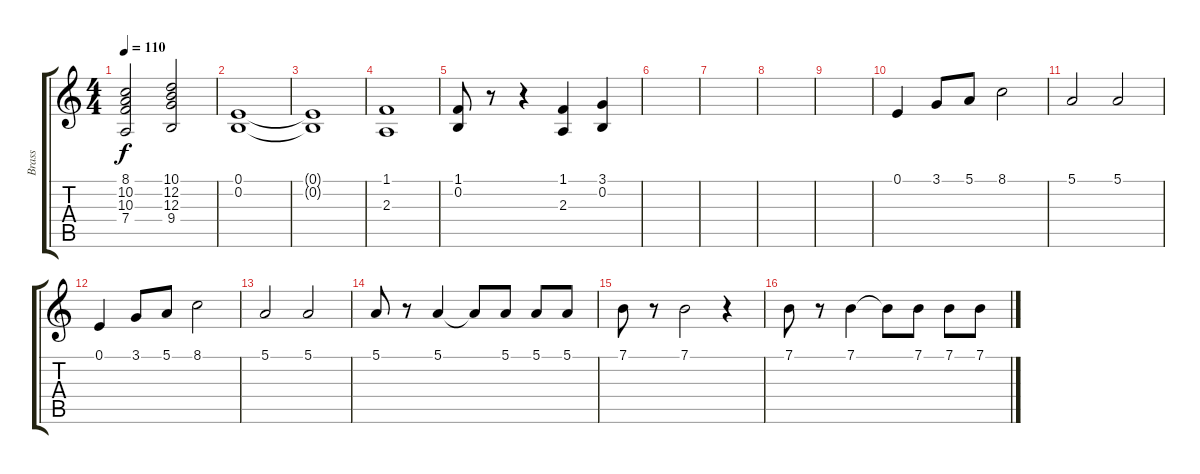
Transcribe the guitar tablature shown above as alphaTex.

\track ("Brass" "Brass") {instrument brasssection}
\staff {score tabs}
\tuning (E4 B3 G3 D3 A2 E2) {hide}
\ts (4 4)
\tempo 110
\clef g2
\ks c
(8.1 10.2 10.3 7.4).2{dy f} (10.1 12.2 12.3 9.4).2 |
(0.1 0.2).1 |
(0.1{t} 0.2{t}).1 |
(1.1 2.3).1 |
(1.1 0.2).8 r.8 r.4 (1.1 2.3).4 (3.1 0.2).4 |
|
|
|
|
0.1.4 3.1.8 5.1.8 8.1.2 |
5.1.2 5.1.2 |
0.1.4 3.1.8 5.1.8 8.1.2 |
5.1.2 5.1.2 |
5.1.8 r.8 5.1.4 5.1{t}.8 5.1.8 5.1.8 5.1.8 |
7.1.8 r.8 7.1.2 r.4 |
7.1.8 r.8 7.1.4 7.1{t}.8 7.1.8 7.1.8 7.1.8
